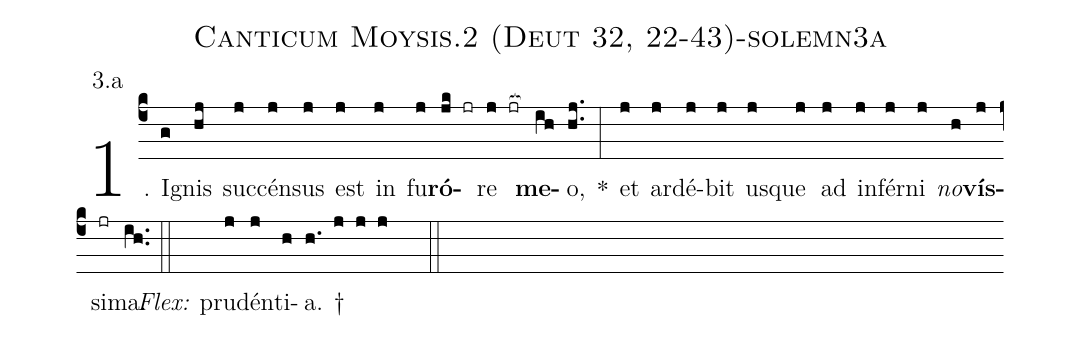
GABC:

name: Canticum Moysis.2 (Deut 32, 22-43)-solemn3a;
annotation: 3.a;
%%
(c4)1. I(g)gnis(hj) suc(j)cén(j)sus(j) est(j) in(j) fu(j)<b>ró</b>(jk jr)re(j jr[ocb:1{]) <b>me</b>(ih[ocb:0}])o,(hj..) *(:) et(j) ar(j)dé(j)bit(j) us(j)que(j) ad(j) in(j)fér(j)ni(j) <i>no</i>(h)<b>vís</b>(j)si(jr)ma.(ih..) (::)
<i>Flex:</i>()  pru(j)dén(j)ti(h)a. †(h. j j j  ::)
